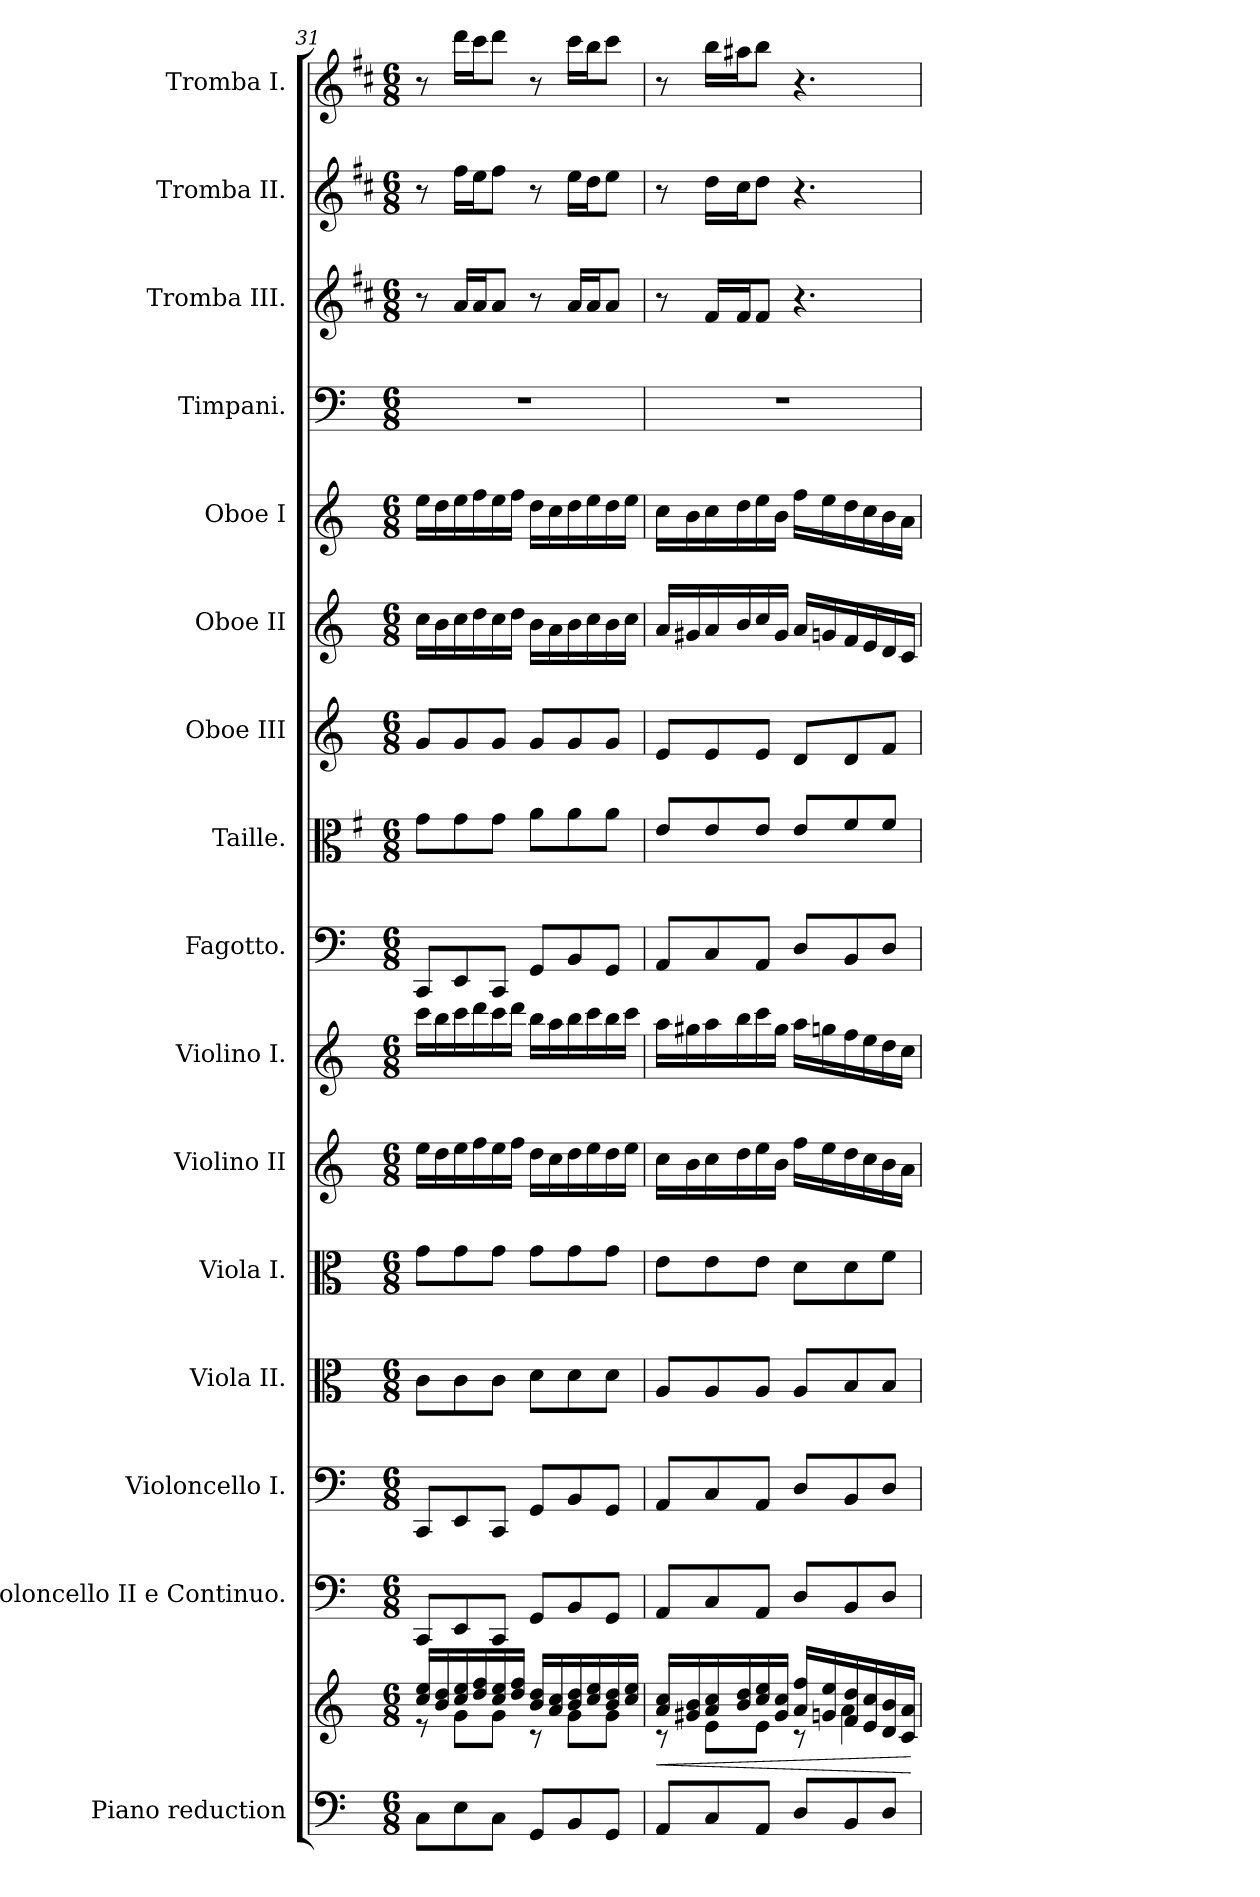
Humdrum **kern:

**kern	**kern	**dynam	**kern	**kern	**kern	**kern	**kern	**kern	**kern	**kern	**kern	**kern	**kern	**kern	**kern	**kern	**kern
*part16	*part16	*part16	*part15	*part14	*part13	*part12	*part11	*part10	*part9	*part8	*part7	*part6	*part5	*part4	*part3	*part2	*part1
*staff17	*staff16	*staff16/17	*staff15	*staff14	*staff13	*staff12	*staff11	*staff10	*staff9	*staff8	*staff7	*staff6	*staff5	*staff4	*staff3	*staff2	*staff1
*I"Piano reduction	*	*	*I"Violoncello II e Continuo.	*I"Violoncello I.	*I"Viola II.	*I"Viola I.	*I"Violino II	*I"Violino I.	*I"Fagotto.	*I"Taille.	*I"Oboe III	*I"Oboe II	*I"Oboe I	*I"Timpani.	*I"Tromba III.	*I"Tromba II.	*I"Tromba I.
*I'Pno	*	*	*I'Vc	*I'Vc	*I'Vla	*I'Vla	*	*I'Vln	*	*	*I'Ob	*I'Ob	*I'Ob	*I'Timp	*	*	*
!!LO:PB:g=z
*clefF4	*clefG2	*	*clefF4	*clefF4	*clefC3	*clefC3	*clefG2	*clefG2	*clefF4	*clefC3	*clefG2	*clefG2	*clefG2	*clefF4	*clefG2	*clefG2	*clefG2
*	*	*	*ITrd7c12	*	*	*	*	*	*	*ITrd4c7	*	*	*	*	*ITrd1c2	*ITrd1c2	*ITrd1c2
*k[]	*k[]	*	*k[]	*k[]	*k[]	*k[]	*k[]	*k[]	*k[]	*k[]	*k[]	*k[]	*k[]	*k[]	*k[]	*k[]	*k[]
*M6/8	*M6/8	*	*M6/8	*M6/8	*M6/8	*M6/8	*M6/8	*M6/8	*M6/8	*M6/8	*M6/8	*M6/8	*M6/8	*M6/8	*M6/8	*M6/8	*M6/8
=31	=31	=31	=31	=31	=31	=31	=31	=31	=31	=31	=31	=31	=31	=31	=31	=31	=31
*	*^	*	*	*	*	*	*	*	*	*	*	*	*	*	*	*	*
8C\L	16cc/ 16ee/LL	8r	.	8CCC/L	8CC/L	8c\L	8g\L	16ee\LL	16ccc\LL	8CC/L	8c\L	8g/L	16cc\LL	16ee\LL	2.r	8r	8r	8r
.	16b/ 16dd/	.	.	.	.	.	.	16dd\	16bb\	.	.	.	16b\	16dd\	.	.	.	.
8E\	16cc/ 16ee/	8g\L	.	8EEE/	8EE/	8c\	8g\	16ee\	16ccc\	8EE/	8c\	8g/	16cc\	16ee\	.	16g/LL	16ee\LL	16ccc\LL
.	16dd/ 16ff/	.	.	.	.	.	.	16ff\	16ddd\	.	.	.	16dd\	16ff\	.	16g/J	16dd\J	16bb\J
8C\J	16cc/ 16ee/	8g\J	.	8CCC/J	8CC/J	8c\J	8g\J	16ee\	16ccc\	8CC/J	8c\J	8g/J	16cc\	16ee\	.	8g/J	8ee\J	8ccc\J
.	16dd/ 16ff/JJ	.	.	.	.	.	.	16ff\JJ	16ddd\JJ	.	.	.	16dd\JJ	16ff\JJ	.	.	.	.
8GG/L	16b/ 16dd/LL	8r	.	8GGG/L	8GG/L	8d\L	8g\L	16dd\LL	16bb\LL	8GG/L	8d\L	8g/L	16b\LL	16dd\LL	.	8r	8r	8r
.	16a/ 16cc/	.	.	.	.	.	.	16cc\	16aa\	.	.	.	16a\	16cc\	.	.	.	.
8BB/	16b/ 16dd/	8g\L	.	8BBB/	8BB/	8d\	8g\	16dd\	16bb\	8BB/	8d\	8g/	16b\	16dd\	.	16g/LL	16dd\LL	16bb\LL
.	16cc/ 16ee/	.	.	.	.	.	.	16ee\	16ccc\	.	.	.	16cc\	16ee\	.	16g/J	16cc\J	16aa\J
8GG/J	16b/ 16dd/	8g\J	.	8GGG/J	8GG/J	8d\J	8g\J	16dd\	16bb\	8GG/J	8d\J	8g/J	16b\	16dd\	.	8g/J	8dd\J	8bb\J
.	16cc/ 16ee/JJ	.	.	.	.	.	.	16ee\JJ	16ccc\JJ	.	.	.	16cc\JJ	16ee\JJ	.	.	.	.
=32	=32	=32	=32	=32	=32	=32	=32	=32	=32	=32	=32	=32	=32	=32	=32	=32	=32	=32
!	!	!	!LO:HP:b	!	!	!	!	!	!	!	!	!	!	!	!	!	!	!
8AA/L	16a/ 16cc/LL	8r	<	8AAA/L	8AA/L	8A/L	8e\L	16cc\LL	16aa\LL	8AA/L	8A/L	8e/L	16a/LL	16cc\LL	2.r	8r	8r	8r
.	16g#X/ 16b/	.	.	.	.	.	.	16b\	16gg#X\	.	.	.	16g#X/	16b\	.	.	.	.
8C/	16a/ 16cc/	8e\L	.	8CC/	8C/	8A/	8e\	16cc\	16aa\	8C/	8A/	8e/	16a/	16cc\	.	16e/LL	16cc\LL	16aa\LL
.	16b/ 16dd/	.	.	.	.	.	.	16dd\	16bb\	.	.	.	16b/	16dd\	.	16e/J	16b\J	16gg#X\J
8AA/J	16cc/ 16ee/	8e\J	.	8AAA/J	8AA/J	8A/J	8e\J	16ee\	16ccc\	8AA/J	8A/J	8e/J	16cc/	16ee\	.	8e/J	8cc\J	8aa\J
.	16g#/ 16cc/JJ	.	.	.	.	.	.	16b\JJ	16gg#\JJ	.	.	.	16g#/JJ	16b\JJ	.	.	.	.
8D/L	16a/ 16ff/LL	8r	.	8DD/L	8D/L	8A/L	8d\L	16ff\LL	16aa\LL	8D/L	8A/L	8d/L	16a/LL	16ff\LL	.	4.r	4.r	4.r
.	16gn/ 16ee/	.	.	.	.	.	.	16ee\	16ggn\	.	.	.	16gn/	16ee\	.	.	.	.
8BB/	16f/ 16dd/	4a\	.	8BBB/	8BB/	8B/	8d\	16dd\	16ff\	8BB/	8B/	8d/	16f/	16dd\	.	.	.	.
.	16e/ 16cc/	.	.	.	.	.	.	16cc\	16ee\	.	.	.	16e/	16cc\	.	.	.	.
8D/J	16d/ 16b/	.	.	8DD/J	8D/J	8B/J	8f\J	16b\	16dd\	8D/J	8B/J	8f/J	16d/	16b\	.	.	.	.
.	16c/ 16a/JJ	.	.	.	.	.	.	16a\JJ	16cc\JJ	.	.	.	16c/JJ	16a\JJ	.	.	.	.
*	*v	*v	*	*	*	*	*	*	*	*	*	*	*	*	*	*	*	*
.	.	[	.	.	.	.	.	.	.	.	.	.	.	.	.	.	.
=	=	=	=	=	=	=	=	=	=	=	=	=	=	=	=	=	=
*-	*-	*-	*-	*-	*-	*-	*-	*-	*-	*-	*-	*-	*-	*-	*-	*-	*-
